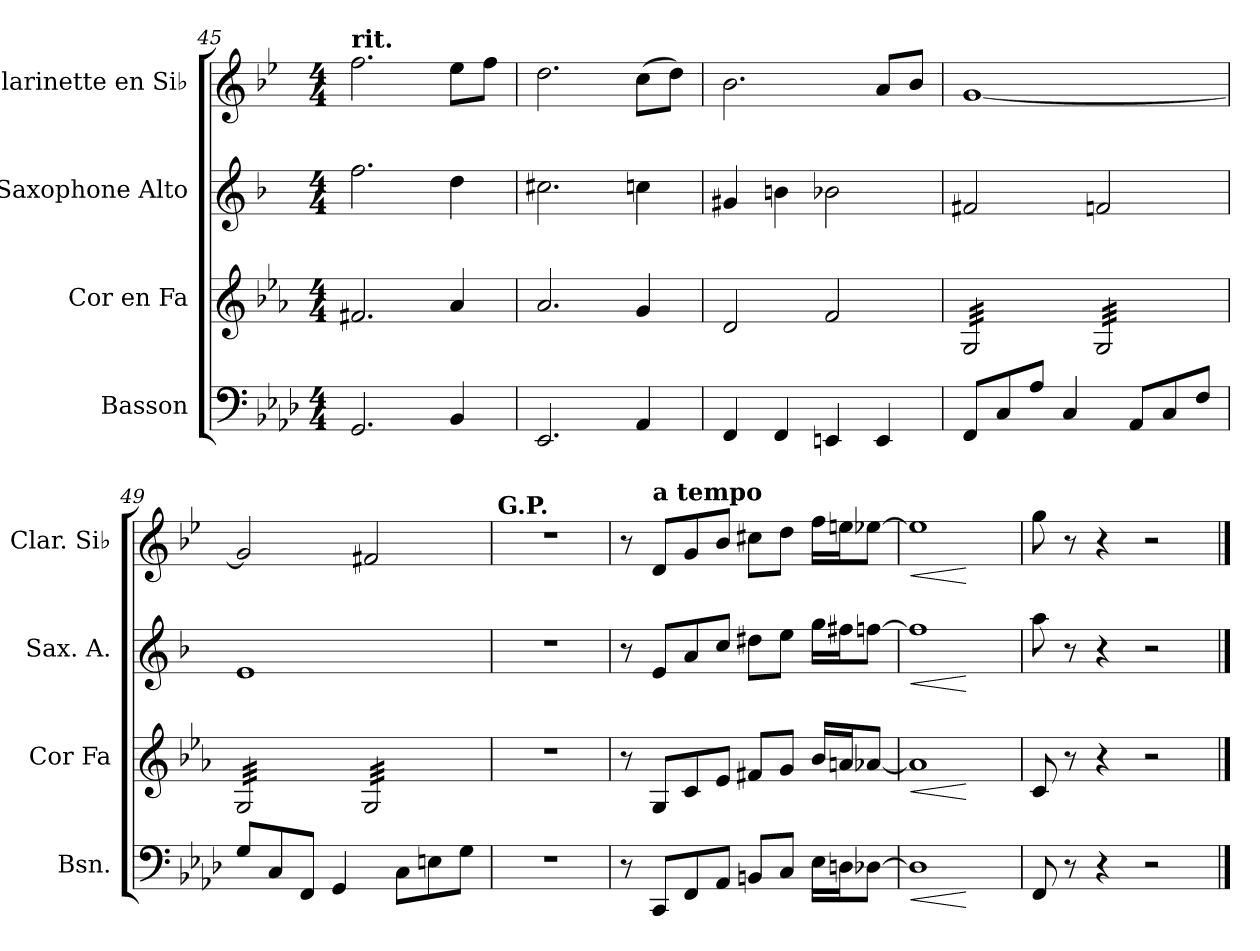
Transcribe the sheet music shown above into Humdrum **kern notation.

**kern	**dynam	**kern	**dynam	**kern	**dynam	**kern	**dynam
*part4	*part4	*part3	*part3	*part2	*part2	*part1	*part1
*staff4	*staff4	*staff3	*staff3	*staff2	*staff2	*staff1	*staff1
*I"Basson	*	*I"Cor en Fa	*	*I"Saxophone Alto	*	*I"Clarinette en Si♭	*
*I'Bsn.	*	*I'Cor Fa	*	*I'Sax. A.	*	*I'Clar. Si♭	*
*clefF4	*	*clefG2	*	*clefG2	*	*clefG2	*
*	*	*ITrd4c7	*	*ITrd5c9	*	*ITrd1c2	*
*k[b-e-a-d-]	*	*k[b-e-a-d-]	*	*k[b-e-a-d-]	*	*k[b-e-a-d-]	*
*M4/4	*	*M4/4	*	*M4/4	*	*M4/4	*
=45	=45	=45	=45	=45	=45	=45	=45
!	!	!	!	!	!	!LO:TX:a:B:t=rit.	!
2.GG/	.	2.Bn/	.	2.a-\	.	2.ee-Z\	.
4BB-/	.	4d-/	.	4f\	.	8dd-\L	.
.	.	.	.	.	.	8ee-\J	.
=46	=46	=46	=46	=46	=46	=46	=46
2.EE-/	.	2.d-/	.	2.en\	.	2.ccZ\	.
4AA-/	.	4c/	.	4e-X\	.	(8b-\L	.
.	.	.	.	.	.	8cc\J)	.
=47	=47	=47	=47	=47	=47	=47	=47
4FF/	.	2G/	.	4Bn/	.	2.a-\	.
4FF/	.	.	.	4dn\	.	.	.
4EEn/	.	2B-/	.	2d-X\	.	.	.
4EE/	.	.	.	.	.	8g/L	.
.	.	.	.	.	.	8a-/J	.
=48	=48	=48	=48	=48	=48	=48	=48
!	!	!LO:TX:a:t=.	!	!	!	!	!
*	*	*tremolo	*	*	*	*	*
8FF/L	.	32C/LLL	.	2An/	.	[1f	.
.	.	32C/	.	.	.	.	.
.	.	32C/	.	.	.	.	.
.	.	32C/	.	.	.	.	.
8C/	.	32C/	.	.	.	.	.
.	.	32C/	.	.	.	.	.
.	.	32C/	.	.	.	.	.
.	.	32C/	.	.	.	.	.
8A-/J	.	32C/	.	.	.	.	.
.	.	32C/	.	.	.	.	.
.	.	32C/	.	.	.	.	.
.	.	32C/	.	.	.	.	.
4C/	.	32C/	.	.	.	.	.
.	.	32C/	.	.	.	.	.
.	.	32C/	.	.	.	.	.
.	.	32C/JJJ	.	.	.	.	.
.	.	32C/LLL	.	2A-X/	.	.	.
.	.	32C/	.	.	.	.	.
.	.	32C/	.	.	.	.	.
.	.	32C/	.	.	.	.	.
8AA-/L	.	32C/	.	.	.	.	.
.	.	32C/	.	.	.	.	.
.	.	32C/	.	.	.	.	.
.	.	32C/	.	.	.	.	.
8C/	.	32C/	.	.	.	.	.
.	.	32C/	.	.	.	.	.
.	.	32C/	.	.	.	.	.
.	.	32C/	.	.	.	.	.
8F/J	.	32C/	.	.	.	.	.
.	.	32C/	.	.	.	.	.
.	.	32C/	.	.	.	.	.
.	.	32C/JJJ	.	.	.	.	.
=49	=49	=49	=49	=49	=49	=49	=49
8G/L	.	32C/LLL	.	1G	.	2f/]	.
.	.	32C/	.	.	.	.	.
.	.	32C/	.	.	.	.	.
.	.	32C/	.	.	.	.	.
8C/	.	32C/	.	.	.	.	.
.	.	32C/	.	.	.	.	.
.	.	32C/	.	.	.	.	.
.	.	32C/	.	.	.	.	.
8FF/J	.	32C/	.	.	.	.	.
.	.	32C/	.	.	.	.	.
.	.	32C/	.	.	.	.	.
.	.	32C/	.	.	.	.	.
4GG/	.	32C/	.	.	.	.	.
.	.	32C/	.	.	.	.	.
.	.	32C/	.	.	.	.	.
.	.	32C/JJJ	.	.	.	.	.
.	.	32C/LLL	.	.	.	2en/	.
.	.	32C/	.	.	.	.	.
.	.	32C/	.	.	.	.	.
.	.	32C/	.	.	.	.	.
8C\L	.	32C/	.	.	.	.	.
.	.	32C/	.	.	.	.	.
.	.	32C/	.	.	.	.	.
.	.	32C/	.	.	.	.	.
8En\	.	32C/	.	.	.	.	.
.	.	32C/	.	.	.	.	.
.	.	32C/	.	.	.	.	.
.	.	32C/	.	.	.	.	.
8G\J	.	32C/	.	.	.	.	.
.	.	32C/	.	.	.	.	.
.	.	32C/	.	.	.	.	.
.	.	32C/JJJ	.	.	.	.	.
*	*	*Xtremolo	*	*	*	*	*
=50	=50	=50	=50	=50	=50	=50	=50
!	!	!	!	!	!	!LO:TX:a:B:t=G.P.	!
1r	.	1r	.	1r	.	1r	.
!!LO:LB:g=z
=51	=51	=51	=51	=51	=51	=51	=51
8r	.	8r	.	8r	.	8r	.
!	!	!	!	!	!	!LO:TX:a:B:t=a tempo	!
8CC/L	.	8C/L	.	8G/L	.	8c/L	.
8FF/	.	8F/	.	8c/	.	8f/	.
8AA-/J	.	8A-/J	.	8e-/J	.	8a-/J	.
8BBn/L	.	8Bn/L	.	8f#X\L	.	8bn\L	.
8C/J	.	8c/J	.	8g\J	.	8cc\J	.
16E-\LL	.	16e-/LL	.	16b-\LL	.	16ee-\LL	.
16Dn\J	.	16dn/J	.	16an\J	.	16ddn\J	.
[8D-X\J	.	[8d-X/J	.	[8a-X\J	.	[8dd-X\J	.
=52	=52	=52	=52	=52	=52	=52	=52
!	!LO:HP:b	!	!LO:HP:b	!	!LO:HP:b	!	!LO:HP:b
1D-]	<	1d-]	<	1a-]	<	1dd-]	<
.	[	.	[	.	[	.	[
=53	=53	=53	=53	=53	=53	=53	=53
8FF/	.	8F/	.	8cc\	.	8ff\	.
8r	.	8r	.	8r	.	8r	.
4r	.	4r	.	4r	.	4r	.
2r	.	2r	.	2r	.	2r	.
==	==	==	==	==	==	==	==
*-	*-	*-	*-	*-	*-	*-	*-
